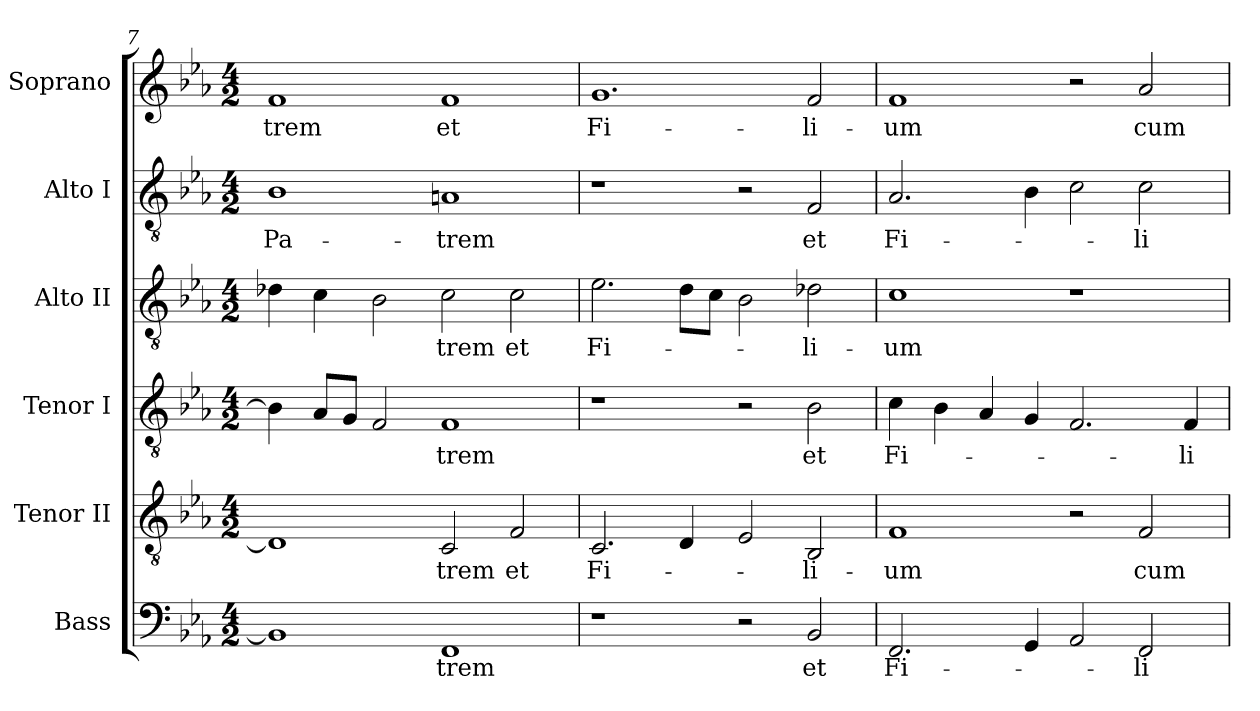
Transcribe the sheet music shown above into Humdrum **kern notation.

**kern	**text	**kern	**text	**kern	**text	**kern	**text	**kern	**text	**kern	**text
*part6	*part6	*part5	*part5	*part4	*part4	*part3	*part3	*part2	*part2	*part1	*part1
*staff6	*staff6	*staff5	*staff5	*staff4	*staff4	*staff3	*staff3	*staff2	*staff2	*staff1	*staff1
*I"Bass	*	*I"Tenor II	*	*I"Tenor I	*	*I"Alto II	*	*I"Alto I	*	*I"Soprano	*
*I'B	*	*	*	*I'T	*	*I'A	*	*	*	*	*
*clefF4	*	*clefGv2	*	*clefGv2	*	*clefGv2	*	*clefGv2	*	*clefG2	*
*k[b-e-a-]	*	*k[b-e-a-]	*	*k[b-e-a-]	*	*k[b-e-a-]	*	*k[b-e-a-]	*	*k[b-e-a-]	*
*E-:	*	*E-:	*	*E-:	*	*E-:	*	*E-:	*	*E-:	*
*M4/2	*	*M4/2	*	*M4/2	*	*M4/2	*	*M4/2	*	*M4/2	*
=7	=7	=7	=7	=7	=7	=7	=7	=7	=7	=7	=7
!	!	!	!	!	!	!	!	!	!LO:LY:b:color=#000000	!	!
!	!	!	!	!	!	!	!	!	!	!	!LO:LY:b:color=#000000
1BB-i]	.	1D-i]	.	4B-i\]	.	4d-Xi\	.	1B-i	Pa-	1fi	-trem
.	.	.	.	8A-i/L	.	4ci\	.	.	.	.	.
.	.	.	.	8Gi/J	.	.	.	.	.	.	.
.	.	.	.	2Fi/	.	2B-i\	.	.	.	.	.
!	!LO:LY:b:color=#000000	!	!	!	!	!	!	!	!	!	!
!	!	!	!LO:LY:b:color=#000000	!	!	!	!	!	!	!	!
!	!	!	!	!	!LO:LY:b:color=#000000	!	!	!	!	!	!
!	!	!	!	!	!	!	!LO:LY:b:color=#000000	!	!	!	!
!	!	!	!	!	!	!	!	!	!LO:LY:b:color=#000000	!	!
!	!	!	!	!	!	!	!	!	!	!	!LO:LY:b:color=#000000
1FFi	-trem	2Ci/	-trem	1Fi	-trem	2ci\	-trem	1Ani	-trem	1fi	et
!	!	!	!LO:LY:b:color=#000000	!	!	!	!	!	!	!	!
!	!	!	!	!	!	!	!LO:LY:b:color=#000000	!	!	!	!
.	.	2Fi/	et	.	.	2ci\	et	.	.	.	.
=8	=8	=8	=8	=8	=8	=8	=8	=8	=8	=8	=8
!	!	!	!LO:LY:b:color=#000000	!	!	!	!	!	!	!	!
!	!	!	!	!	!	!	!LO:LY:b:color=#000000	!	!	!	!
!	!	!	!	!	!	!	!	!	!	!	!LO:LY:b:color=#000000
1r	.	2.Ci/	Fi-	1r	.	2.e-i\	Fi-	1r	.	1.gi	Fi-
.	.	4Di/	.	.	.	8di\L	.	.	.	.	.
.	.	.	.	.	.	8ci\J	.	.	.	.	.
2r	.	2E-i/	.	2r	.	2B-i\	.	2r	.	.	.
!	!LO:LY:b:color=#000000	!	!	!	!	!	!	!	!	!	!
!	!	!	!LO:LY:b:color=#000000	!	!	!	!	!	!	!	!
!	!	!	!	!	!LO:LY:b:color=#000000	!	!	!	!	!	!
!	!	!	!	!	!	!	!LO:LY:b:color=#000000	!	!	!	!
!	!	!	!	!	!	!	!	!	!LO:LY:b:color=#000000	!	!
!	!	!	!	!	!	!	!	!	!	!	!LO:LY:b:color=#000000
2BB-i/	et	2BB-i/	-li-	2B-i\	et	2d-Xi\	-li-	2Fi/	et	2fi/	-li-
!!LO:PB:g=z
=9	=9	=9	=9	=9	=9	=9	=9	=9	=9	=9	=9
!	!LO:LY:b:color=#000000	!	!	!	!	!	!	!	!	!	!
!	!	!	!LO:LY:b:color=#000000	!	!	!	!	!	!	!	!
!	!	!	!	!	!LO:LY:b:color=#000000	!	!	!	!	!	!
!	!	!	!	!	!	!	!LO:LY:b:color=#000000	!	!	!	!
!	!	!	!	!	!	!	!	!	!LO:LY:b:color=#000000	!	!
!	!	!	!	!	!	!	!	!	!	!	!LO:LY:b:color=#000000
2.FFi/	Fi-	1Fi	-um	4ci\	Fi-	1ci	-um	2.A-i/	Fi-	1fi	-um
.	.	.	.	4B-i\	.	.	.	.	.	.	.
.	.	.	.	4A-i/	.	.	.	.	.	.	.
4GGi/	.	.	.	4Gi/	.	.	.	4B-i\	.	.	.
2AA-i/	.	2r	.	2.Fi/	.	1r	.	2ci\	.	2r	.
!	!LO:LY:b:color=#000000	!	!	!	!	!	!	!	!	!	!
!	!	!	!LO:LY:b:color=#000000	!	!	!	!	!	!	!	!
!	!	!	!	!	!	!	!	!	!LO:LY:b:color=#000000	!	!
!	!	!	!	!	!	!	!	!	!	!	!LO:LY:b:color=#000000
2FFi/	-li-	2Fi/	cum	.	.	.	.	2ci\	-li-	2a-i/	cum
!	!	!	!	!	!LO:LY:b:color=#000000	!	!	!	!	!	!
.	.	.	.	4Fi/	-li-	.	.	.	.	.	.
=	=	=	=	=	=	=	=	=	=	=	=
*-	*-	*-	*-	*-	*-	*-	*-	*-	*-	*-	*-
